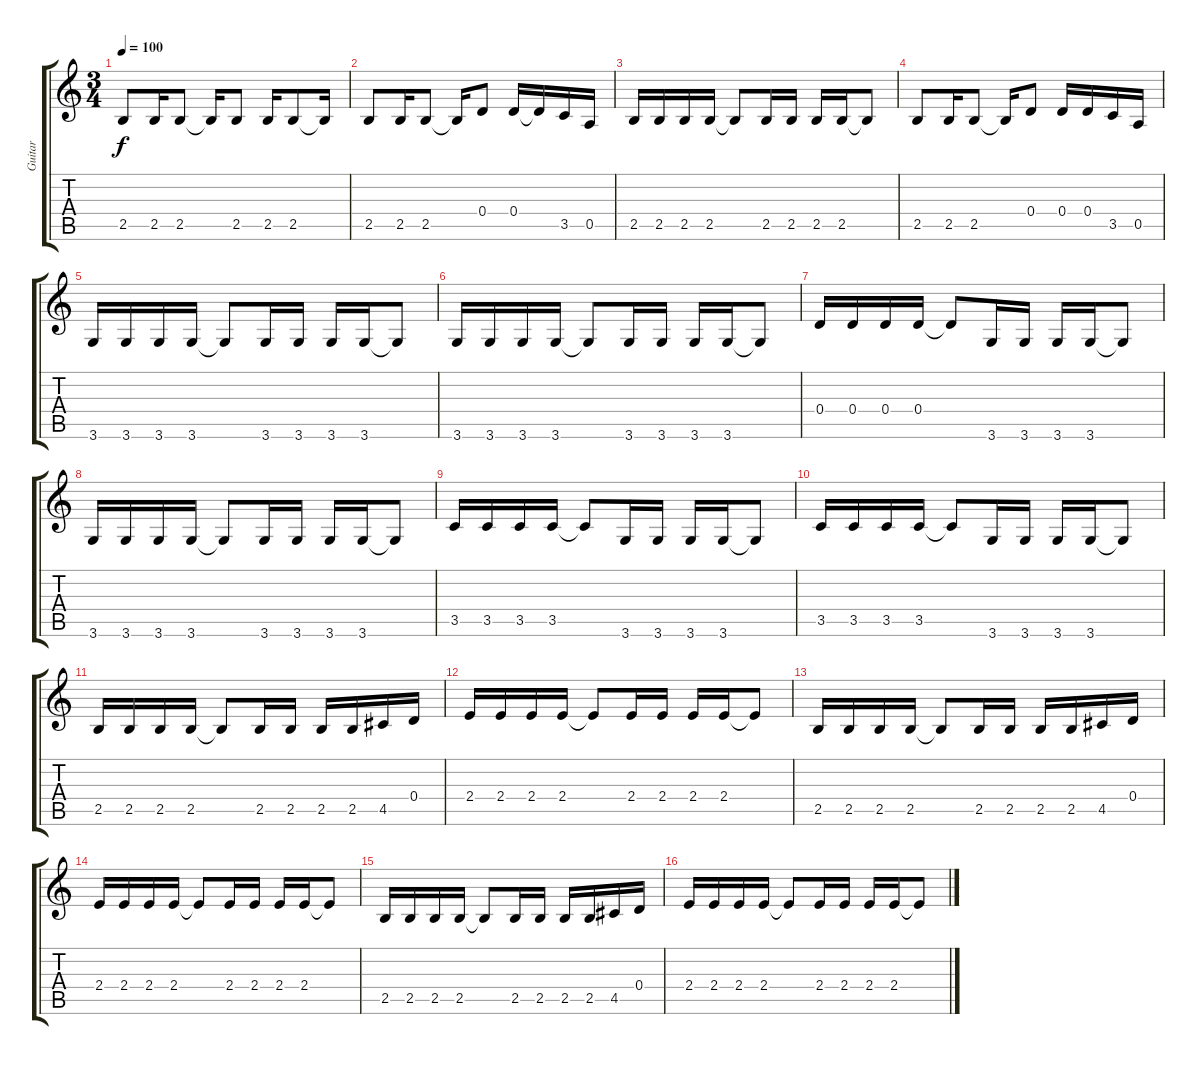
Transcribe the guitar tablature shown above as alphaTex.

\track ("Guitar" "Guitar") {instrument acousticguitarsteel}
\staff {score tabs}
\tuning (E4 B3 G3 D3 A2 E2) {hide}
\ts (3 4)
\tempo 100
\clef g2
\ks c
2.5.8{dy f} 2.5.16 2.5.8 2.5{t}.16 2.5.8 2.5.16 2.5.8 2.5{t}.16 |
2.5.8 2.5.16 2.5.8 2.5{t}.16 0.4.8 0.4.16 0.4{t}.16 3.5.16 0.5.16 |
2.5.16 2.5.16 2.5.16 2.5.16 2.5{t}.8 2.5.16 2.5.16 2.5.16 2.5.16 2.5{t}.8 |
2.5.8 2.5.16 2.5.8 2.5{t}.16 0.4.8 0.4.16 0.4.16 3.5.16 0.5.16 |
3.6.16 3.6.16 3.6.16 3.6.16 3.6{t}.8 3.6.16 3.6.16 3.6.16 3.6.16 3.6{t}.8 |
3.6.16 3.6.16 3.6.16 3.6.16 3.6{t}.8 3.6.16 3.6.16 3.6.16 3.6.16 3.6{t}.8 |
0.4.16 0.4.16 0.4.16 0.4.16 0.4{t}.8 3.6.16 3.6.16 3.6.16 3.6.16 3.6{t}.8 |
3.6.16 3.6.16 3.6.16 3.6.16 3.6{t}.8 3.6.16 3.6.16 3.6.16 3.6.16 3.6{t}.8 |
3.5.16 3.5.16 3.5.16 3.5.16 3.5{t}.8 3.6.16 3.6.16 3.6.16 3.6.16 3.6{t}.8 |
3.5.16 3.5.16 3.5.16 3.5.16 3.5{t}.8 3.6.16 3.6.16 3.6.16 3.6.16 3.6{t}.8 |
2.5.16 2.5.16 2.5.16 2.5.16 2.5{t}.8 2.5.16 2.5.16 2.5.16 2.5.16 4.5.16 0.4.16 |
2.4.16 2.4.16 2.4.16 2.4.16 2.4{t}.8 2.4.16 2.4.16 2.4.16 2.4.16 2.4{t}.8 |
2.5.16 2.5.16 2.5.16 2.5.16 2.5{t}.8 2.5.16 2.5.16 2.5.16 2.5.16 4.5.16 0.4.16 |
2.4.16 2.4.16 2.4.16 2.4.16 2.4{t}.8 2.4.16 2.4.16 2.4.16 2.4.16 2.4{t}.8 |
2.5.16 2.5.16 2.5.16 2.5.16 2.5{t}.8 2.5.16 2.5.16 2.5.16 2.5.16 4.5.16 0.4.16 |
2.4.16 2.4.16 2.4.16 2.4.16 2.4{t}.8 2.4.16 2.4.16 2.4.16 2.4.16 2.4{t}.8
